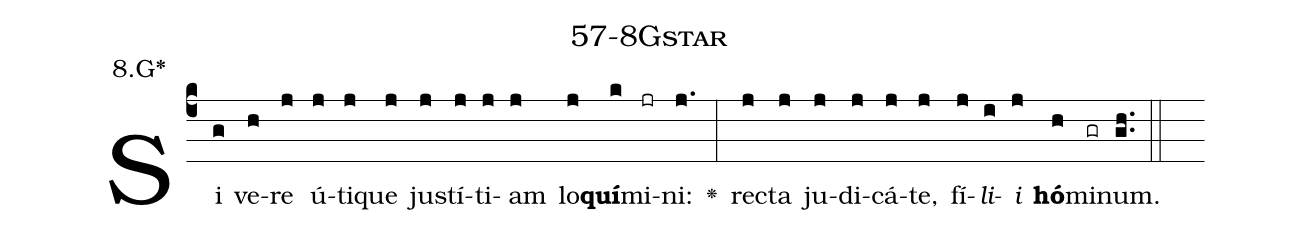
name: 57-8Gstar;
annotation: 8.G*;
%%
(c4)Si(g) ve(h)re(j) ú(j)ti(j)que(j) jus(j)tí(j)ti(j)am(j) lo(j)<b>quí</b>(k)mi(jr)ni:(j.) <v>\greheightstar</v>(:) rec(j)ta(j) ju(j)di(j)cá(j)te,(j) fí(j)<i>li</i>(i)<i>i</i>(j) <b>hó</b>(h)mi(gr)num.(gh..) (::)


%E(j) u(j) o(i) u(j) a(h) e.(gh..) (::)
